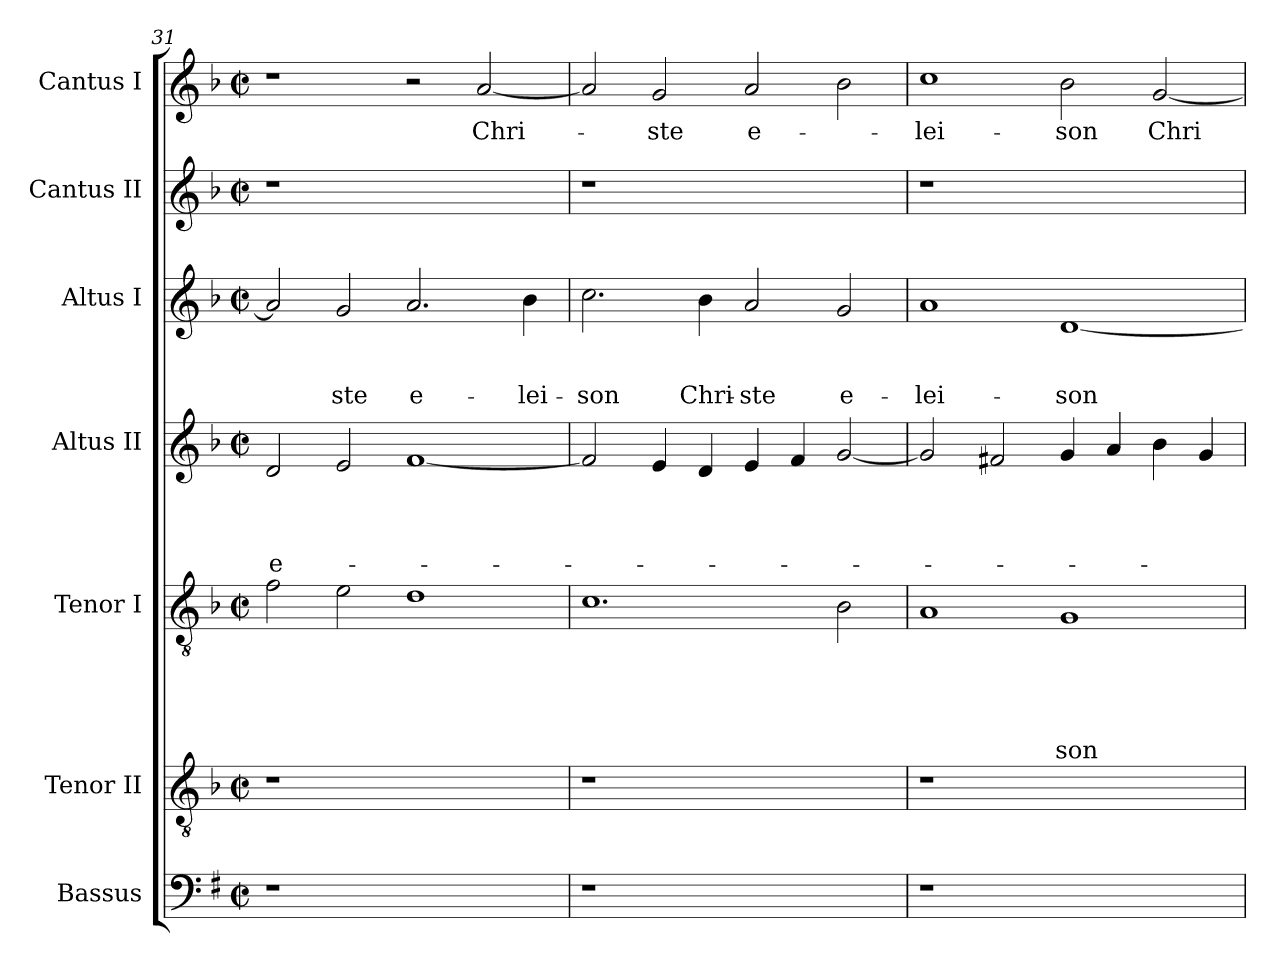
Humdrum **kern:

**kern	**kern	**kern	**text	**text	**text	**text	**text	**kern	**text	**text	**text	**text	**kern	**text	**text	**text	**kern	**kern	**text
*part7	*part6	*part5	*part5	*part5	*part5	*part5	*part5	*part4	*part4	*part4	*part4	*part4	*part3	*part3	*part3	*part3	*part2	*part1	*part1
*staff7	*staff6	*staff5	*staff5	*staff5	*staff5	*staff5	*staff5	*staff4	*staff4	*staff4	*staff4	*staff4	*staff3	*staff3	*staff3	*staff3	*staff2	*staff1	*staff1
*I"Bassus	*I"Tenor II	*I"Tenor I	*	*	*	*	*	*I"Altus II	*	*	*	*	*I"Altus I	*	*	*	*I"Cantus  II	*I"Cantus I	*
*I'B	*I'T2	*I'T1	*	*	*	*	*	*I'A2	*	*	*	*	*I'A1	*	*	*	*I'C2	*I'C1	*
!!LO:LB:g=z
*clefF4	*clefGv2	*clefGv2	*	*	*	*	*	*clefG2	*	*	*	*	*clefG2	*	*	*	*clefG2	*clefG2	*
*ITrd1c2	*ITrd8c14	*	*	*	*	*	*	*	*	*	*	*	*	*	*	*	*	*	*
*k[b-]	*k[b-]	*k[b-]	*	*	*	*	*	*k[b-]	*	*	*	*	*k[b-]	*	*	*	*k[b-]	*k[b-]	*
*d:	*d:	*d:	*	*	*	*	*	*d:	*	*	*	*	*d:	*	*	*	*d:	*d:	*
*M2/2	*M2/2	*M2/2	*	*	*	*	*	*M2/2	*	*	*	*	*M2/2	*	*	*	*M2/2	*M2/2	*
*met(c|)	*met(c|)	*met(c|)	*	*	*	*	*	*met(c|)	*	*	*	*	*met(c|)	*	*	*	*met(c|)	*met(c|)	*
=31	=31	=31	=31	=31	=31	=31	=31	=31	=31	=31	=31	=31	=31	=31	=31	=31	=31	=31	=31
!	!	!	!	!	!	!	!	!	!	!	!	!LO:LY:b	!	!	!	!	!	!	!
1r	1r	2f\	.	.	.	.	.	2d/	.	.	.	e-	2a/]	.	.	.	1r	1r	.
!	!	!	!	!	!	!	!	!	!	!	!	!	!	!	!	!LO:LY:b	!	!	!
.	.	2e\	.	.	.	.	.	2e/	.	.	.	.	2g/	.	.	-ste	.	.	.
!	!	!	!	!	!	!	!	!	!	!	!	!	!	!	!	!LO:LY:b	!	!	!
1ryy	1ryy	1d	.	.	.	.	.	[1f	.	.	.	.	2.a/	.	.	e-	1ryy	2r	.
!	!	!	!	!	!	!	!	!	!	!	!	!	!	!	!	!	!	!	!LO:LY:b
.	.	.	.	.	.	.	.	.	.	.	.	.	.	.	.	.	.	[2a/	Chri-
!	!	!	!	!	!	!	!	!	!	!	!	!	!	!	!	!LO:LY:b	!	!	!
.	.	.	.	.	.	.	.	.	.	.	.	.	4b-\	.	.	-lei-	.	.	.
=32	=32	=32	=32	=32	=32	=32	=32	=32	=32	=32	=32	=32	=32	=32	=32	=32	=32	=32	=32
!	!	!	!	!	!	!	!	!	!	!	!	!	!	!	!	!LO:LY:b	!	!	!
1r	1r	1.c	.	.	.	.	.	2f/]	.	.	.	.	2.cc\	.	.	-son	1r	2a/]	.
!	!	!	!	!	!	!	!	!	!	!	!	!	!	!	!	!	!	!	!LO:LY:b
.	.	.	.	.	.	.	.	4e/	.	.	.	.	.	.	.	.	.	2g/	-ste
!	!	!	!	!	!	!	!	!	!	!	!	!	!	!	!	!LO:LY:b	!	!	!
.	.	.	.	.	.	.	.	4d/	.	.	.	.	4b-\	.	.	Chri-	.	.	.
!	!	!	!	!	!	!	!	!	!	!	!	!	!	!	!	!LO:LY:b	!	!	!LO:LY:b
1ryy	1ryy	.	.	.	.	.	.	4e/	.	.	.	.	2a/	.	.	-ste	1ryy	2a/	e-
.	.	.	.	.	.	.	.	4f/	.	.	.	.	.	.	.	.	.	.	.
!	!	!	!	!	!	!	!	!	!	!	!	!	!	!	!	!LO:LY:b	!	!	!
.	.	2B-\	.	.	.	.	.	[2g/	.	.	.	.	2g/	.	.	e-	.	2b-\	.
=33	=33	=33	=33	=33	=33	=33	=33	=33	=33	=33	=33	=33	=33	=33	=33	=33	=33	=33	=33
!	!	!	!	!	!	!	!	!	!	!	!	!	!	!	!	!LO:LY:b	!	!	!LO:LY:b
1r	1r	1A	.	.	.	.	.	2g/]	.	.	.	.	1a	.	.	-lei-	1r	1cc	-lei-
.	.	.	.	.	.	.	.	2f#X/	.	.	.	.	.	.	.	.	.	.	.
!	!	!	!	!	!	!	!LO:LY:b	!	!	!	!	!	!	!	!	!LO:LY:b	!	!	!LO:LY:b
1ryy	1ryy	1G	.	.	.	.	-son	4g/	.	.	.	.	[1d	.	.	-son	1ryy	2b-\	-son
.	.	.	.	.	.	.	.	4a/	.	.	.	.	.	.	.	.	.	.	.
!	!	!	!	!	!	!	!	!	!	!	!	!	!	!	!	!	!	!	!LO:LY:b
.	.	.	.	.	.	.	.	4b-\	.	.	.	.	.	.	.	.	.	[2g/	Chri-
.	.	.	.	.	.	.	.	4g/	.	.	.	.	.	.	.	.	.	.	.
=	=	=	=	=	=	=	=	=	=	=	=	=	=	=	=	=	=	=	=
*-	*-	*-	*-	*-	*-	*-	*-	*-	*-	*-	*-	*-	*-	*-	*-	*-	*-	*-	*-
